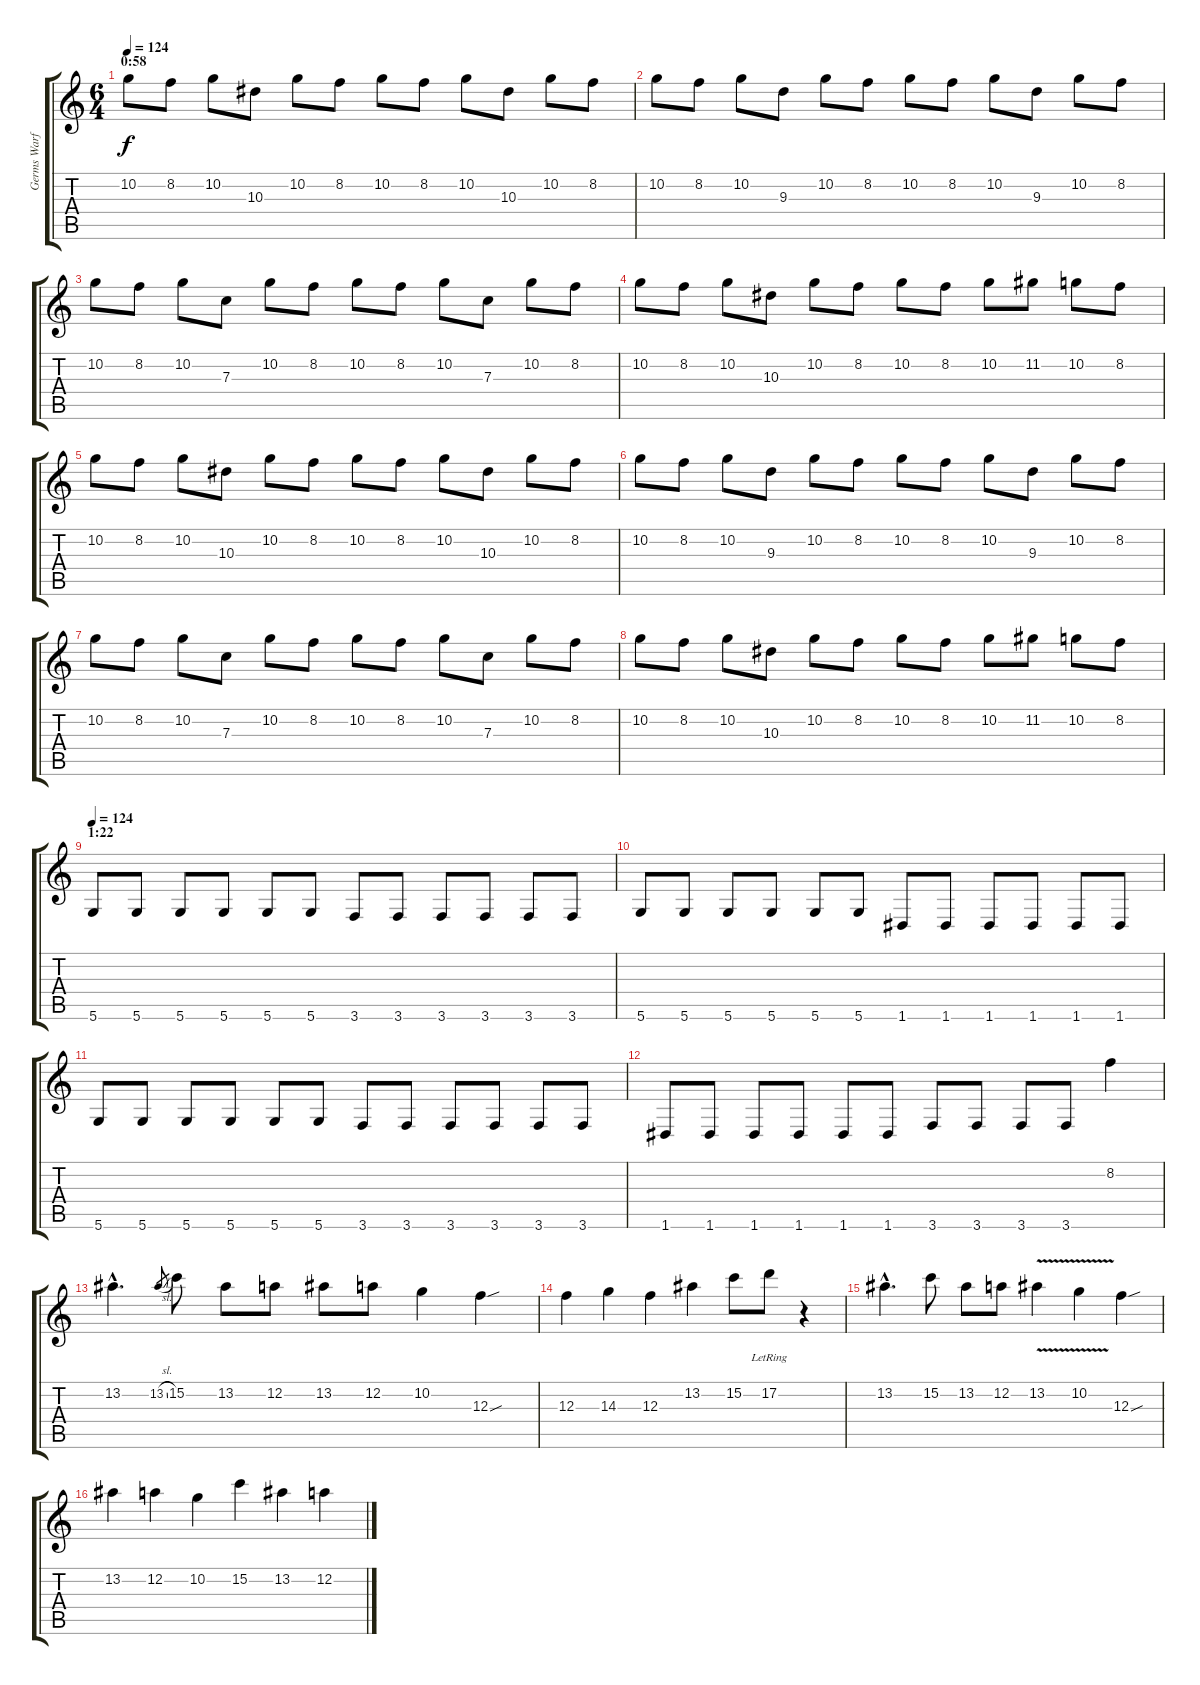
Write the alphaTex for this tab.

\track ("Germs Warfare (Guitar Soul Deux)" "Germs Warf") {instrument distortionguitar}
\staff {score tabs}
\tuning (D4 A3 F3 C3 G2 D2) {hide}
\ts (6 4)
\section ("" "0:58")
\tempo 124
\clef g2
\ks c
10.2.8{dy f} 8.2.8 10.2.8 10.3.8 10.2.8 8.2.8 10.2.8 8.2.8 10.2.8 10.3.8 10.2.8 8.2.8 |
10.2.8 8.2.8 10.2.8 9.3.8 10.2.8 8.2.8 10.2.8 8.2.8 10.2.8 9.3.8 10.2.8 8.2.8 |
10.2.8 8.2.8 10.2.8 7.3.8 10.2.8 8.2.8 10.2.8 8.2.8 10.2.8 7.3.8 10.2.8 8.2.8 |
10.2.8 8.2.8 10.2.8 10.3.8 10.2.8 8.2.8 10.2.8 8.2.8 10.2.8 11.2.8 10.2.8 8.2.8 |
10.2.8 8.2.8 10.2.8 10.3.8 10.2.8 8.2.8 10.2.8 8.2.8 10.2.8 10.3.8 10.2.8 8.2.8 |
10.2.8 8.2.8 10.2.8 9.3.8 10.2.8 8.2.8 10.2.8 8.2.8 10.2.8 9.3.8 10.2.8 8.2.8 |
10.2.8 8.2.8 10.2.8 7.3.8 10.2.8 8.2.8 10.2.8 8.2.8 10.2.8 7.3.8 10.2.8 8.2.8 |
10.2.8 8.2.8 10.2.8 10.3.8 10.2.8 8.2.8 10.2.8 8.2.8 10.2.8 11.2.8 10.2.8 8.2.8 |
\section ("" "1:22")
\tempo 124
5.6.8 5.6.8 5.6.8 5.6.8 5.6.8 5.6.8 3.6.8 3.6.8 3.6.8 3.6.8 3.6.8 3.6.8 |
5.6.8 5.6.8 5.6.8 5.6.8 5.6.8 5.6.8 1.6.8 1.6.8 1.6.8 1.6.8 1.6.8 1.6.8 |
5.6.8 5.6.8 5.6.8 5.6.8 5.6.8 5.6.8 3.6.8 3.6.8 3.6.8 3.6.8 3.6.8 3.6.8 |
1.6.8 1.6.8 1.6.8 1.6.8 1.6.8 1.6.8 3.6.8 3.6.8 3.6.8 3.6.8 8.2.4 |
13.2{hac}.4{d} 13.2{sl}.8{gr} 15.2.8 13.2.8 12.2.8 13.2.8 12.2.8 10.2.4 12.3{sou}.4 |
12.3.4 14.3.4 12.3.4 13.2.4 15.2.8 17.2{lr}.8 r.4 |
13.2{hac}.4{d} 15.2.8 13.2.8 12.2.8 13.2{v}.4 10.2{v}.4 12.3{sou}.4 |
13.2.4 12.2.4 10.2.4 15.2.4 13.2.4 12.2.4
